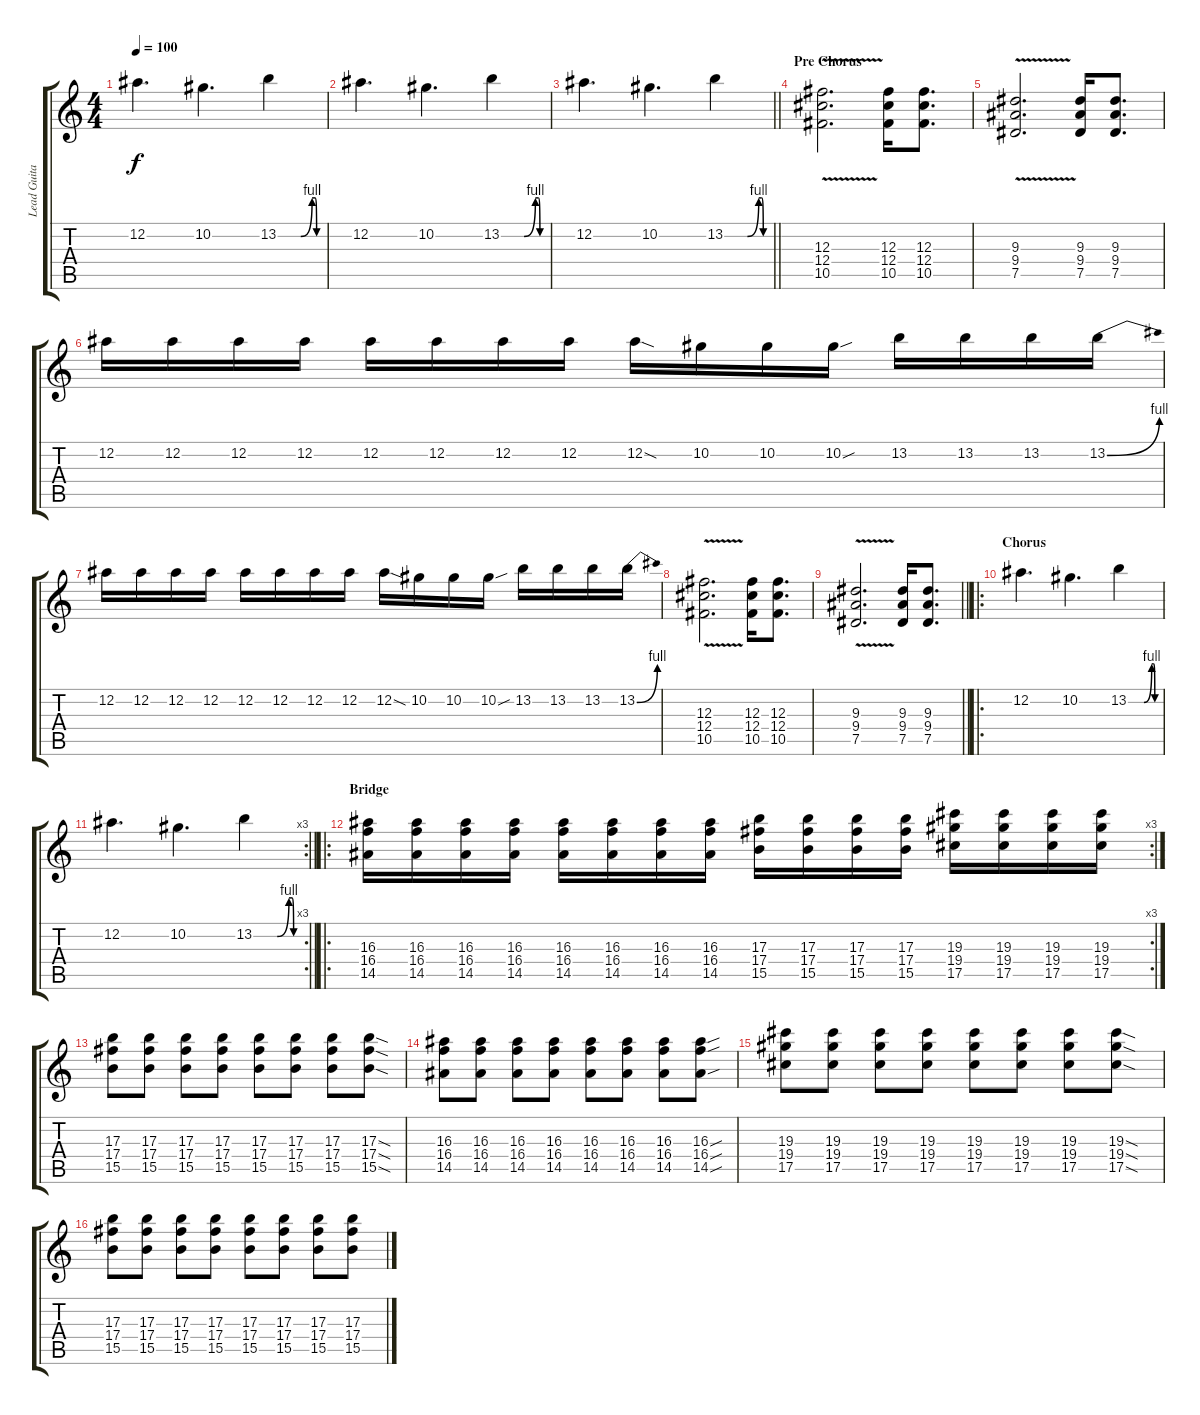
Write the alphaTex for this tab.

\track ("Lead Guitar" "Lead Guita") {instrument overdrivenguitar}
\staff {score tabs}
\tuning (Eb4 Bb3 Gb3 Db3 Ab2 Db2) {hide}
\ts (4 4)
\tempo 100
\clef g2
\ks c
12.2.4{d dy f} 10.2.4{d} 13.2{be (custom 0 0 30 0 45 4 49 4 51 0 60 0)}.4 |
12.2.4{d} 10.2.4{d} 13.2{be (custom 0 0 30 0 45 4 49 4 51 0 60 0)}.4 |
\barLineRight lightlight
12.2.4{d} 10.2.4{d} 13.2{be (custom 0 0 30 0 45 4 49 4 51 0 60 0)}.4 |
\section ("" "Pre Chorus")
(12.3{v} 12.4{v} 10.5{v}).2{d volume 16} (12.3 12.4 10.5).16 (12.3 12.4 10.5).8{d} |
(9.3{v} 9.4{v} 7.5{v}).2{d} (9.3 9.4 7.5).16 (9.3 9.4 7.5).8{d} |
12.2.16 12.2.16 12.2.16 12.2.16 12.2.16 12.2.16 12.2.16 12.2.16 12.2{sod}.16 10.2.16 10.2.16 10.2{sou}.16 13.2.16 13.2.16 13.2.16 13.2{be (bend 0 0 60 4)}.16 |
12.2.16 12.2.16 12.2.16 12.2.16 12.2.16 12.2.16 12.2.16 12.2.16 12.2{sod}.16 10.2.16 10.2.16 10.2{sou}.16 13.2.16 13.2.16 13.2.16 13.2{be (bend 0 0 60 4)}.16 |
(12.3{v} 12.4{v} 10.5{v}).2{d} (12.3 12.4 10.5).16 (12.3 12.4 10.5).8{d} |
\barLineRight lightlight
(9.3{v} 9.4{v} 7.5{v}).2{d} (9.3 9.4 7.5).16 (9.3 9.4 7.5).8{d} |
\ro
\section ("" "Chorus")
12.2.4{d} 10.2.4{d} 13.2{be (custom 0 0 30 0 45 4 49 4 51 0 60 0)}.4 |
\rc 3
\barLineRight lightlight
12.2.4{d} 10.2.4{d} 13.2{be (custom 0 0 30 0 45 4 49 4 51 0 60 0)}.4 |
\ro
\rc 3
\section ("" "Bridge")
(16.3 16.4 14.5).16 (16.3 16.4 14.5).16 (16.3 16.4 14.5).16 (16.3 16.4 14.5).16 (16.3 16.4 14.5).16 (16.3 16.4 14.5).16 (16.3 16.4 14.5).16 (16.3 16.4 14.5).16 (17.3 17.4 15.5).16 (17.3 17.4 15.5).16 (17.3 17.4 15.5).16 (17.3 17.4 15.5).16 (19.3 19.4 17.5).16 (19.3 19.4 17.5).16 (19.3 19.4 17.5).16 (19.3 19.4 17.5).16 |
(17.3 17.4 15.5).8 (17.3 17.4 15.5).8 (17.3 17.4 15.5).8 (17.3 17.4 15.5).8 (17.3 17.4 15.5).8 (17.3 17.4 15.5).8 (17.3 17.4 15.5).8 (17.3{sod} 17.4{sod} 15.5{sod}).8 |
(16.3 16.4 14.5).8 (16.3 16.4 14.5).8 (16.3 16.4 14.5).8 (16.3 16.4 14.5).8 (16.3 16.4 14.5).8 (16.3 16.4 14.5).8 (16.3 16.4 14.5).8 (16.3{sou} 16.4{sou} 14.5{sou}).8 |
(19.3 19.4 17.5).8 (19.3 19.4 17.5).8 (19.3 19.4 17.5).8 (19.3 19.4 17.5).8 (19.3 19.4 17.5).8 (19.3 19.4 17.5).8 (19.3 19.4 17.5).8 (19.3{sod} 19.4{sod} 17.5{sod}).8 |
(17.3 17.4 15.5).8 (17.3 17.4 15.5).8 (17.3 17.4 15.5).8 (17.3 17.4 15.5).8 (17.3 17.4 15.5).8 (17.3 17.4 15.5).8 (17.3 17.4 15.5).8 (17.3 17.4 15.5).8
